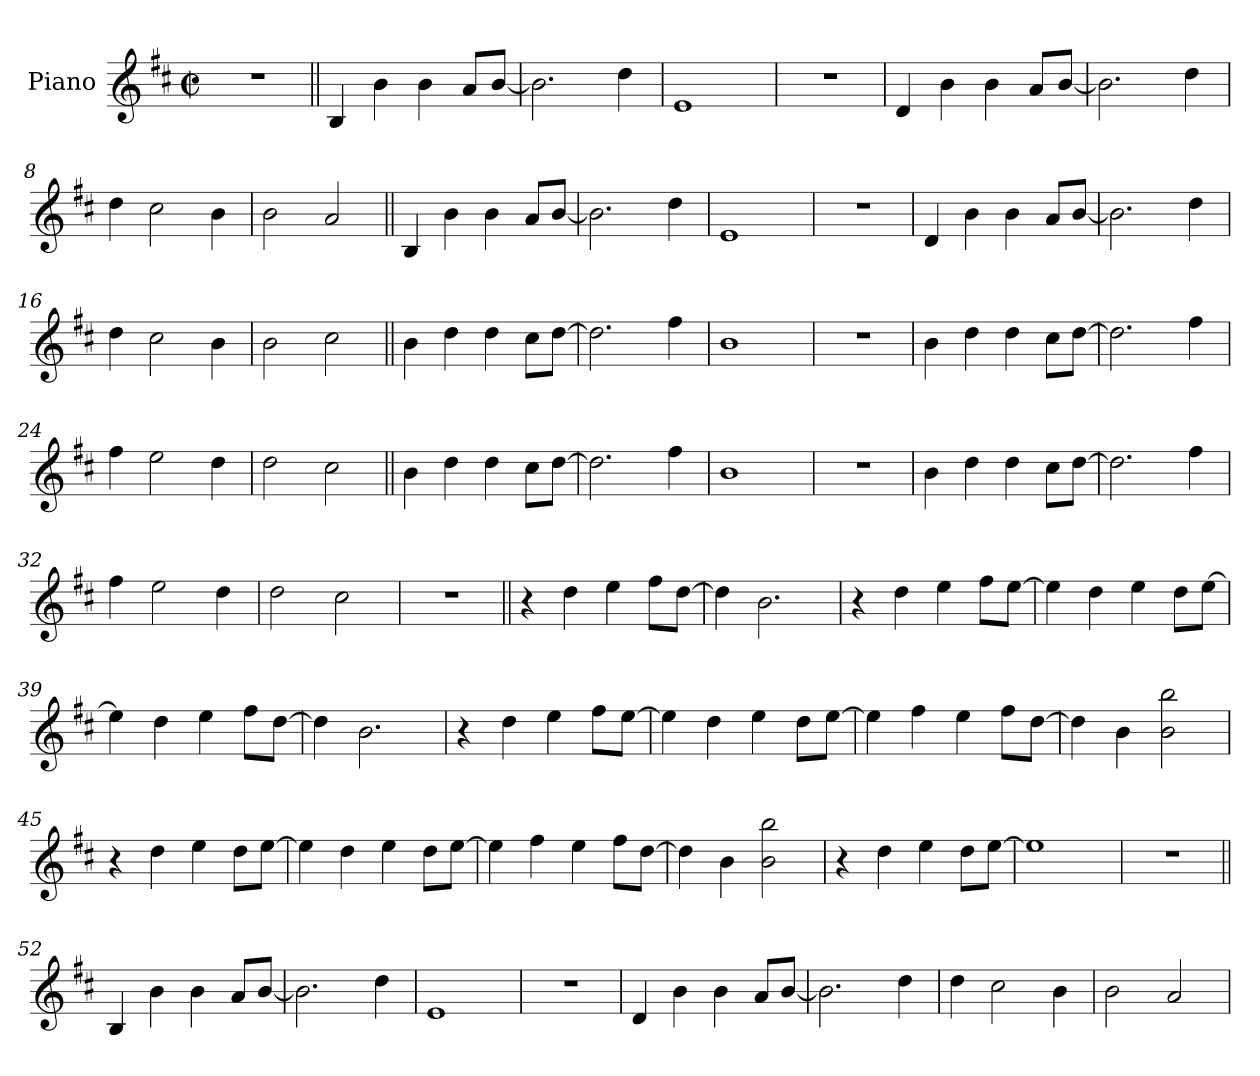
**kern
*part1
*staff1
*I"Piano
*I'Pno.
*clefG2
*k[f#c#]
*M2/2
*met(c|)
*MM220
=1
1r
=2||
4B
4b
4b
8aL
[8bJ
=3
2.b]
4dd
=4
1e
=5
1r
=6
4d
4b
4b
8aL
[8bJ
=7
2.b]
4dd
=8
4dd
2cc#
4b
=9
2b
2a
=10||
4B
4b
4b
8aL
[8bJ
=11
2.b]
4dd
=12
1e
=13
1r
=14
4d
4b
4b
8aL
[8bJ
=15
2.b]
4dd
=16
4dd
2cc#
4b
=17
2b
2cc#
=18||
4b
4dd
4dd
8cc#L
[8ddJ
=19
2.dd]
4ff#
=20
1b
=21
1r
=22
4b
4dd
4dd
8cc#L
[8ddJ
=23
2.dd]
4ff#
=24
4ff#
2ee
4dd
=25
2dd
2cc#
=26||
4b
4dd
4dd
8cc#L
[8ddJ
=27
2.dd]
4ff#
=28
1b
=29
1r
=30
4b
4dd
4dd
8cc#L
[8ddJ
=31
2.dd]
4ff#
=32
4ff#
2ee
4dd
=33
2dd
2cc#
=34
1r
=35||
4r
4dd
4ee
8ff#L
[8ddJ
=36
4dd]
2.b
=37
4r
4dd
4ee
8ff#L
[8eeJ
=38
4ee]
4dd
4ee
8ddL
[8eeJ
=39
4ee]
4dd
4ee
8ff#L
[8ddJ
=40
4dd]
2.b
=41
4r
4dd
4ee
8ff#L
[8eeJ
=42
4ee]
4dd
4ee
8ddL
[8eeJ
=43
4ee]
4ff#
4ee
8ff#L
[8ddJ
=44
4dd]
4b
2b 2bb
=45
4r
4dd
4ee
8ddL
[8eeJ
=46
4ee]
4dd
4ee
8ddL
[8eeJ
=47
4ee]
4ff#
4ee
8ff#L
[8ddJ
=48
4dd]
4b
2b 2bb
=49
4r
4dd
4ee
8ddL
[8eeJ
=50
1ee]
=51
1r
=52||
4B
4b
4b
8aL
[8bJ
=53
2.b]
4dd
=54
1e
=55
1r
=56
4d
4b
4b
8aL
[8bJ
=57
2.b]
4dd
=58
4dd
2cc#
4b
=59
2b
2a
=
*-
